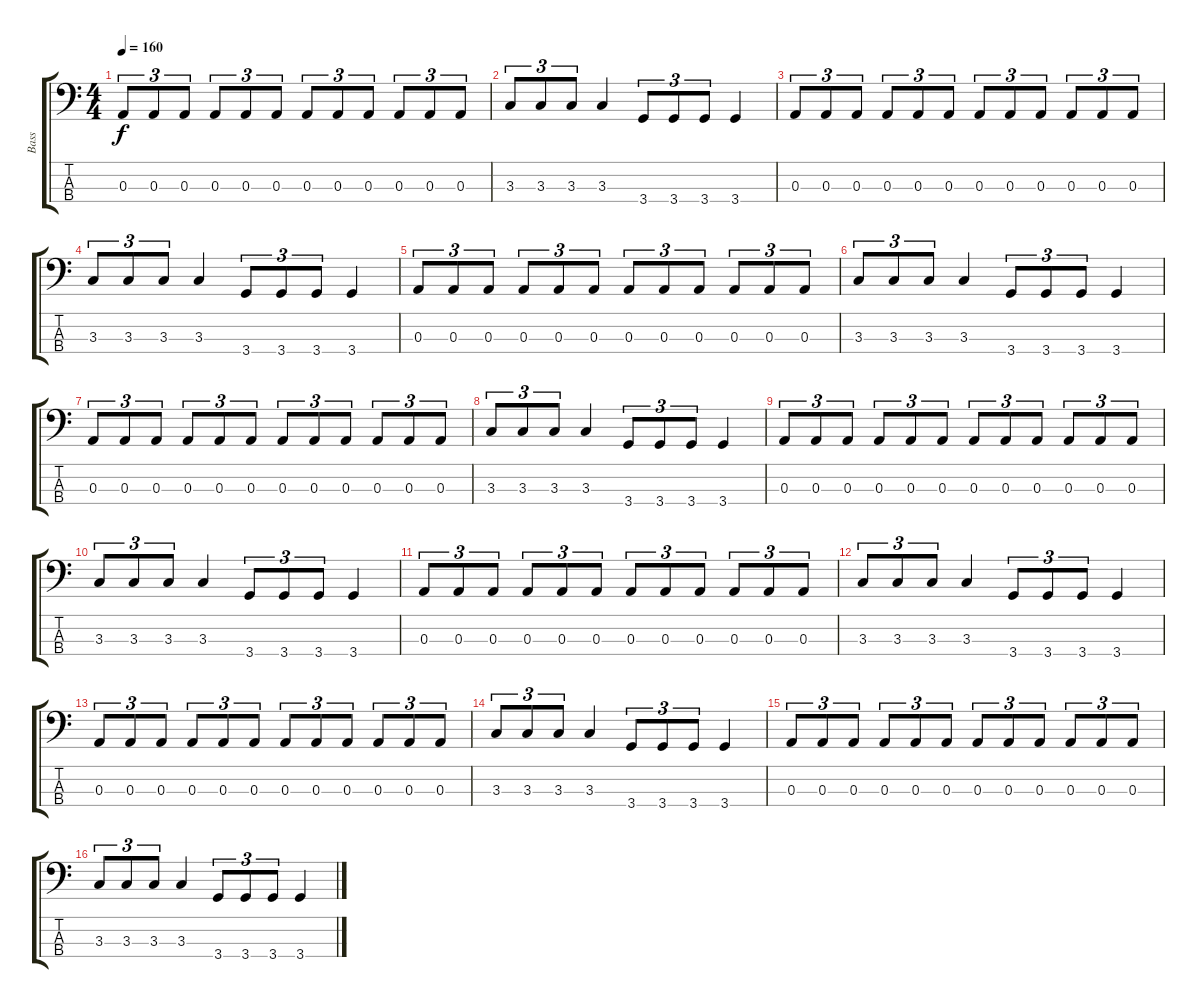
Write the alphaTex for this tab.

\track ("Bass" "Bass") {instrument electricbassfinger}
\staff {score tabs}
\tuning (G2 D2 A1 E1) {hide}
\ts (4 4)
\tempo 160
\clef f4
\ks c
0.3.8{tu (3 2) dy f} 0.3.8{tu (3 2)} 0.3.8{tu (3 2)} 0.3.8{tu (3 2)} 0.3.8{tu (3 2)} 0.3.8{tu (3 2)} 0.3.8{tu (3 2)} 0.3.8{tu (3 2)} 0.3.8{tu (3 2)} 0.3.8{tu (3 2)} 0.3.8{tu (3 2)} 0.3.8{tu (3 2)} |
3.3.8{tu (3 2)} 3.3.8{tu (3 2)} 3.3.8{tu (3 2)} 3.3.4 3.4.8{tu (3 2)} 3.4.8{tu (3 2)} 3.4.8{tu (3 2)} 3.4.4 |
0.3.8{tu (3 2)} 0.3.8{tu (3 2)} 0.3.8{tu (3 2)} 0.3.8{tu (3 2)} 0.3.8{tu (3 2)} 0.3.8{tu (3 2)} 0.3.8{tu (3 2)} 0.3.8{tu (3 2)} 0.3.8{tu (3 2)} 0.3.8{tu (3 2)} 0.3.8{tu (3 2)} 0.3.8{tu (3 2)} |
3.3.8{tu (3 2)} 3.3.8{tu (3 2)} 3.3.8{tu (3 2)} 3.3.4 3.4.8{tu (3 2)} 3.4.8{tu (3 2)} 3.4.8{tu (3 2)} 3.4.4 |
0.3.8{tu (3 2)} 0.3.8{tu (3 2)} 0.3.8{tu (3 2)} 0.3.8{tu (3 2)} 0.3.8{tu (3 2)} 0.3.8{tu (3 2)} 0.3.8{tu (3 2)} 0.3.8{tu (3 2)} 0.3.8{tu (3 2)} 0.3.8{tu (3 2)} 0.3.8{tu (3 2)} 0.3.8{tu (3 2)} |
3.3.8{tu (3 2)} 3.3.8{tu (3 2)} 3.3.8{tu (3 2)} 3.3.4 3.4.8{tu (3 2)} 3.4.8{tu (3 2)} 3.4.8{tu (3 2)} 3.4.4 |
0.3.8{tu (3 2)} 0.3.8{tu (3 2)} 0.3.8{tu (3 2)} 0.3.8{tu (3 2)} 0.3.8{tu (3 2)} 0.3.8{tu (3 2)} 0.3.8{tu (3 2)} 0.3.8{tu (3 2)} 0.3.8{tu (3 2)} 0.3.8{tu (3 2)} 0.3.8{tu (3 2)} 0.3.8{tu (3 2)} |
3.3.8{tu (3 2)} 3.3.8{tu (3 2)} 3.3.8{tu (3 2)} 3.3.4 3.4.8{tu (3 2)} 3.4.8{tu (3 2)} 3.4.8{tu (3 2)} 3.4.4 |
0.3.8{tu (3 2)} 0.3.8{tu (3 2)} 0.3.8{tu (3 2)} 0.3.8{tu (3 2)} 0.3.8{tu (3 2)} 0.3.8{tu (3 2)} 0.3.8{tu (3 2)} 0.3.8{tu (3 2)} 0.3.8{tu (3 2)} 0.3.8{tu (3 2)} 0.3.8{tu (3 2)} 0.3.8{tu (3 2)} |
3.3.8{tu (3 2)} 3.3.8{tu (3 2)} 3.3.8{tu (3 2)} 3.3.4 3.4.8{tu (3 2)} 3.4.8{tu (3 2)} 3.4.8{tu (3 2)} 3.4.4 |
0.3.8{tu (3 2)} 0.3.8{tu (3 2)} 0.3.8{tu (3 2)} 0.3.8{tu (3 2)} 0.3.8{tu (3 2)} 0.3.8{tu (3 2)} 0.3.8{tu (3 2)} 0.3.8{tu (3 2)} 0.3.8{tu (3 2)} 0.3.8{tu (3 2)} 0.3.8{tu (3 2)} 0.3.8{tu (3 2)} |
3.3.8{tu (3 2)} 3.3.8{tu (3 2)} 3.3.8{tu (3 2)} 3.3.4 3.4.8{tu (3 2)} 3.4.8{tu (3 2)} 3.4.8{tu (3 2)} 3.4.4 |
0.3.8{tu (3 2)} 0.3.8{tu (3 2)} 0.3.8{tu (3 2)} 0.3.8{tu (3 2)} 0.3.8{tu (3 2)} 0.3.8{tu (3 2)} 0.3.8{tu (3 2)} 0.3.8{tu (3 2)} 0.3.8{tu (3 2)} 0.3.8{tu (3 2)} 0.3.8{tu (3 2)} 0.3.8{tu (3 2)} |
3.3.8{tu (3 2)} 3.3.8{tu (3 2)} 3.3.8{tu (3 2)} 3.3.4 3.4.8{tu (3 2)} 3.4.8{tu (3 2)} 3.4.8{tu (3 2)} 3.4.4 |
0.3.8{tu (3 2)} 0.3.8{tu (3 2)} 0.3.8{tu (3 2)} 0.3.8{tu (3 2)} 0.3.8{tu (3 2)} 0.3.8{tu (3 2)} 0.3.8{tu (3 2)} 0.3.8{tu (3 2)} 0.3.8{tu (3 2)} 0.3.8{tu (3 2)} 0.3.8{tu (3 2)} 0.3.8{tu (3 2)} |
3.3.8{tu (3 2)} 3.3.8{tu (3 2)} 3.3.8{tu (3 2)} 3.3.4 3.4.8{tu (3 2)} 3.4.8{tu (3 2)} 3.4.8{tu (3 2)} 3.4.4
